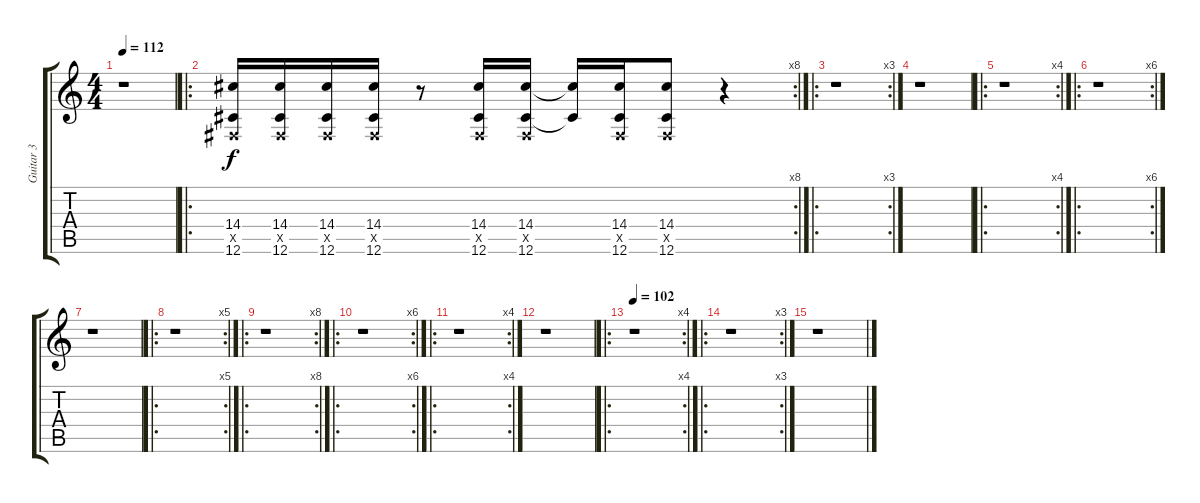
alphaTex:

\track ("Guitar 3" "Guitar 3") {instrument distortionguitar}
\staff {score tabs}
\tuning (Db4 Ab3 E3 B2 Gb2 Db2) {hide}
\ts (4 4)
\tempo 112
\clef g2
\ks c
r.1{dy f instrument distortionguitar} |
\ro
\rc 8
(14.4 0.5{x} 12.6).16 (14.4 0.5{x} 12.6).16 (14.4 0.5{x} 12.6).16 (14.4 0.5{x} 12.6).16 r.8 (14.4 0.5{x} 12.6).16 (14.4 0.5{x} 12.6).16 (14.4{t} 12.6{t}).16 (14.4 0.5{x} 12.6).16 (14.4 0.5{x} 12.6).8 r.4 |
\ro
\rc 3
r.1 |
r.1 |
\ro
\rc 4
r.1 |
\ro
\rc 6
r.1 |
r.1 |
\ro
\rc 5
r.1 |
\ro
\rc 8
r.1 |
\ro
\rc 6
r.1 |
\ro
\rc 4
r.1 |
r.1 |
\ro
\rc 4
\tempo 102
r.1 |
\ro
\rc 3
r.1 |
r.1
